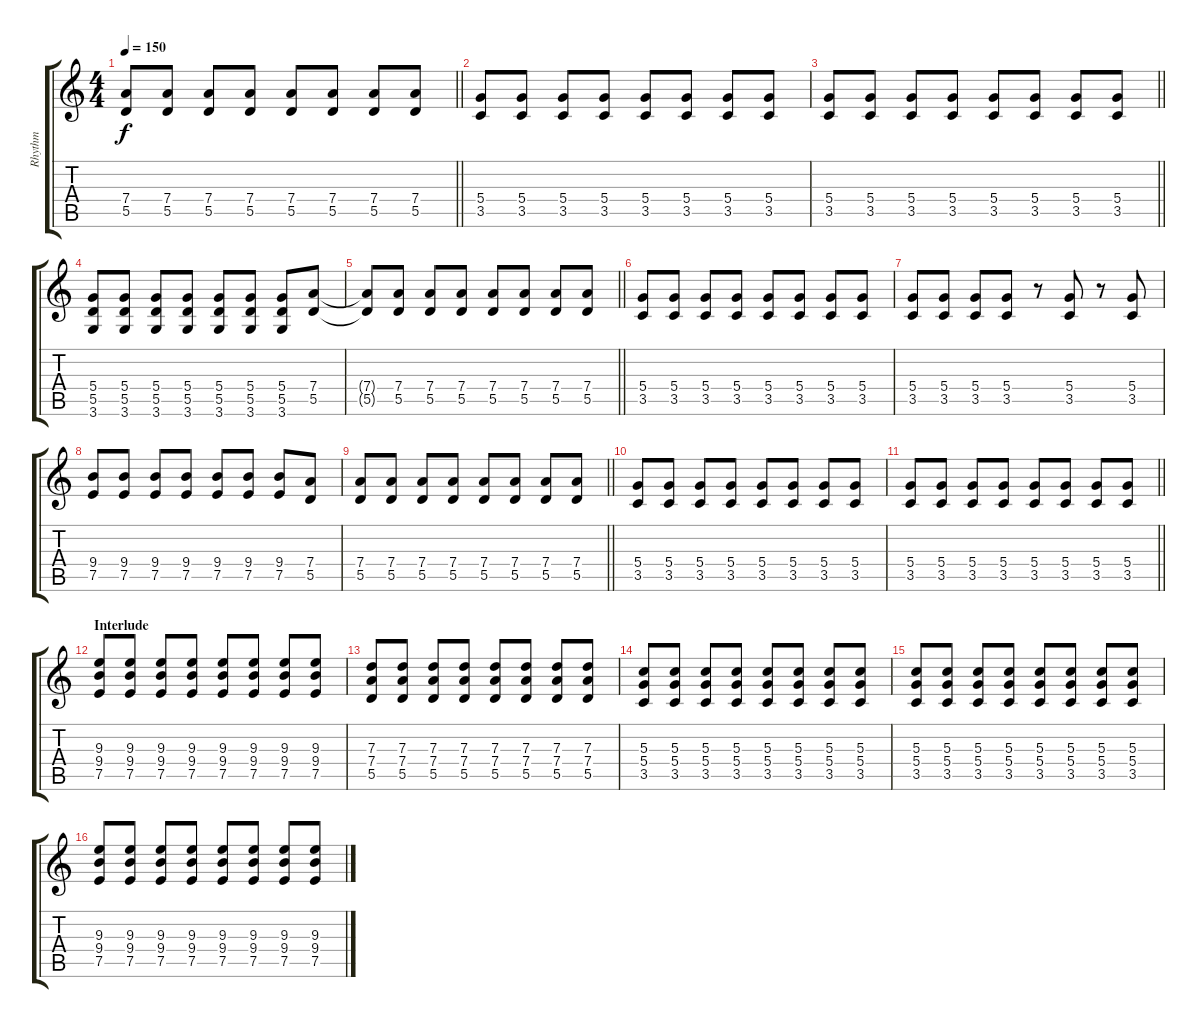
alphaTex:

\track ("Rhythm" "Rhythm") {instrument distortionguitar}
\staff {score tabs}
\tuning (E4 B3 G3 D3 A2 E2) {hide}
\ts (4 4)
\tempo 150
\clef g2
\barLineRight lightlight
\ks c
(7.4 5.5).8{dy f} (7.4 5.5).8 (7.4 5.5).8 (7.4 5.5).8 (7.4 5.5).8 (7.4 5.5).8 (7.4 5.5).8 (7.4 5.5).8 |
(5.4 3.5).8 (5.4 3.5).8 (5.4 3.5).8 (5.4 3.5).8 (5.4 3.5).8 (5.4 3.5).8 (5.4 3.5).8 (5.4 3.5).8 |
\barLineRight lightlight
(5.4 3.5).8 (5.4 3.5).8 (5.4 3.5).8 (5.4 3.5).8 (5.4 3.5).8 (5.4 3.5).8 (5.4 3.5).8 (5.4 3.5).8 |
(5.4 5.5 3.6).8 (5.4 5.5 3.6).8 (5.4 5.5 3.6).8 (5.4 5.5 3.6).8 (5.4 5.5 3.6).8 (5.4 5.5 3.6).8 (5.4 5.5 3.6).8 (7.4 5.5).8 |
\barLineRight lightlight
(7.4{t} 5.5{t}).8 (7.4 5.5).8 (7.4 5.5).8 (7.4 5.5).8 (7.4 5.5).8 (7.4 5.5).8 (7.4 5.5).8 (7.4 5.5).8 |
(5.4 3.5).8 (5.4 3.5).8 (5.4 3.5).8 (5.4 3.5).8 (5.4 3.5).8 (5.4 3.5).8 (5.4 3.5).8 (5.4 3.5).8 |
(5.4 3.5).8 (5.4 3.5).8 (5.4 3.5).8 (5.4 3.5).8 r.8 (5.4 3.5).8 r.8 (5.4 3.5).8 |
(9.4 7.5).8 (9.4 7.5).8 (9.4 7.5).8 (9.4 7.5).8 (9.4 7.5).8 (9.4 7.5).8 (9.4 7.5).8 (7.4 5.5).8 |
\barLineRight lightlight
(7.4 5.5).8 (7.4 5.5).8 (7.4 5.5).8 (7.4 5.5).8 (7.4 5.5).8 (7.4 5.5).8 (7.4 5.5).8 (7.4 5.5).8 |
(5.4 3.5).8 (5.4 3.5).8 (5.4 3.5).8 (5.4 3.5).8 (5.4 3.5).8 (5.4 3.5).8 (5.4 3.5).8 (5.4 3.5).8 |
\barLineRight lightlight
(5.4 3.5).8 (5.4 3.5).8 (5.4 3.5).8 (5.4 3.5).8 (5.4 3.5).8 (5.4 3.5).8 (5.4 3.5).8 (5.4 3.5).8 |
\section ("" "Interlude")
(9.3 9.4 7.5).8 (9.3 9.4 7.5).8 (9.3 9.4 7.5).8 (9.3 9.4 7.5).8 (9.3 9.4 7.5).8 (9.3 9.4 7.5).8 (9.3 9.4 7.5).8 (9.3 9.4 7.5).8 |
(7.3 7.4 5.5).8 (7.3 7.4 5.5).8 (7.3 7.4 5.5).8 (7.3 7.4 5.5).8 (7.3 7.4 5.5).8 (7.3 7.4 5.5).8 (7.3 7.4 5.5).8 (7.3 7.4 5.5).8 |
(5.3 5.4 3.5).8 (5.3 5.4 3.5).8 (5.3 5.4 3.5).8 (5.3 5.4 3.5).8 (5.3 5.4 3.5).8 (5.3 5.4 3.5).8 (5.3 5.4 3.5).8 (5.3 5.4 3.5).8 |
(5.3 5.4 3.5).8 (5.3 5.4 3.5).8 (5.3 5.4 3.5).8 (5.3 5.4 3.5).8 (5.3 5.4 3.5).8 (5.3 5.4 3.5).8 (5.3 5.4 3.5).8 (5.3 5.4 3.5).8 |
(9.3 9.4 7.5).8 (9.3 9.4 7.5).8 (9.3 9.4 7.5).8 (9.3 9.4 7.5).8 (9.3 9.4 7.5).8 (9.3 9.4 7.5).8 (9.3 9.4 7.5).8 (9.3 9.4 7.5).8
